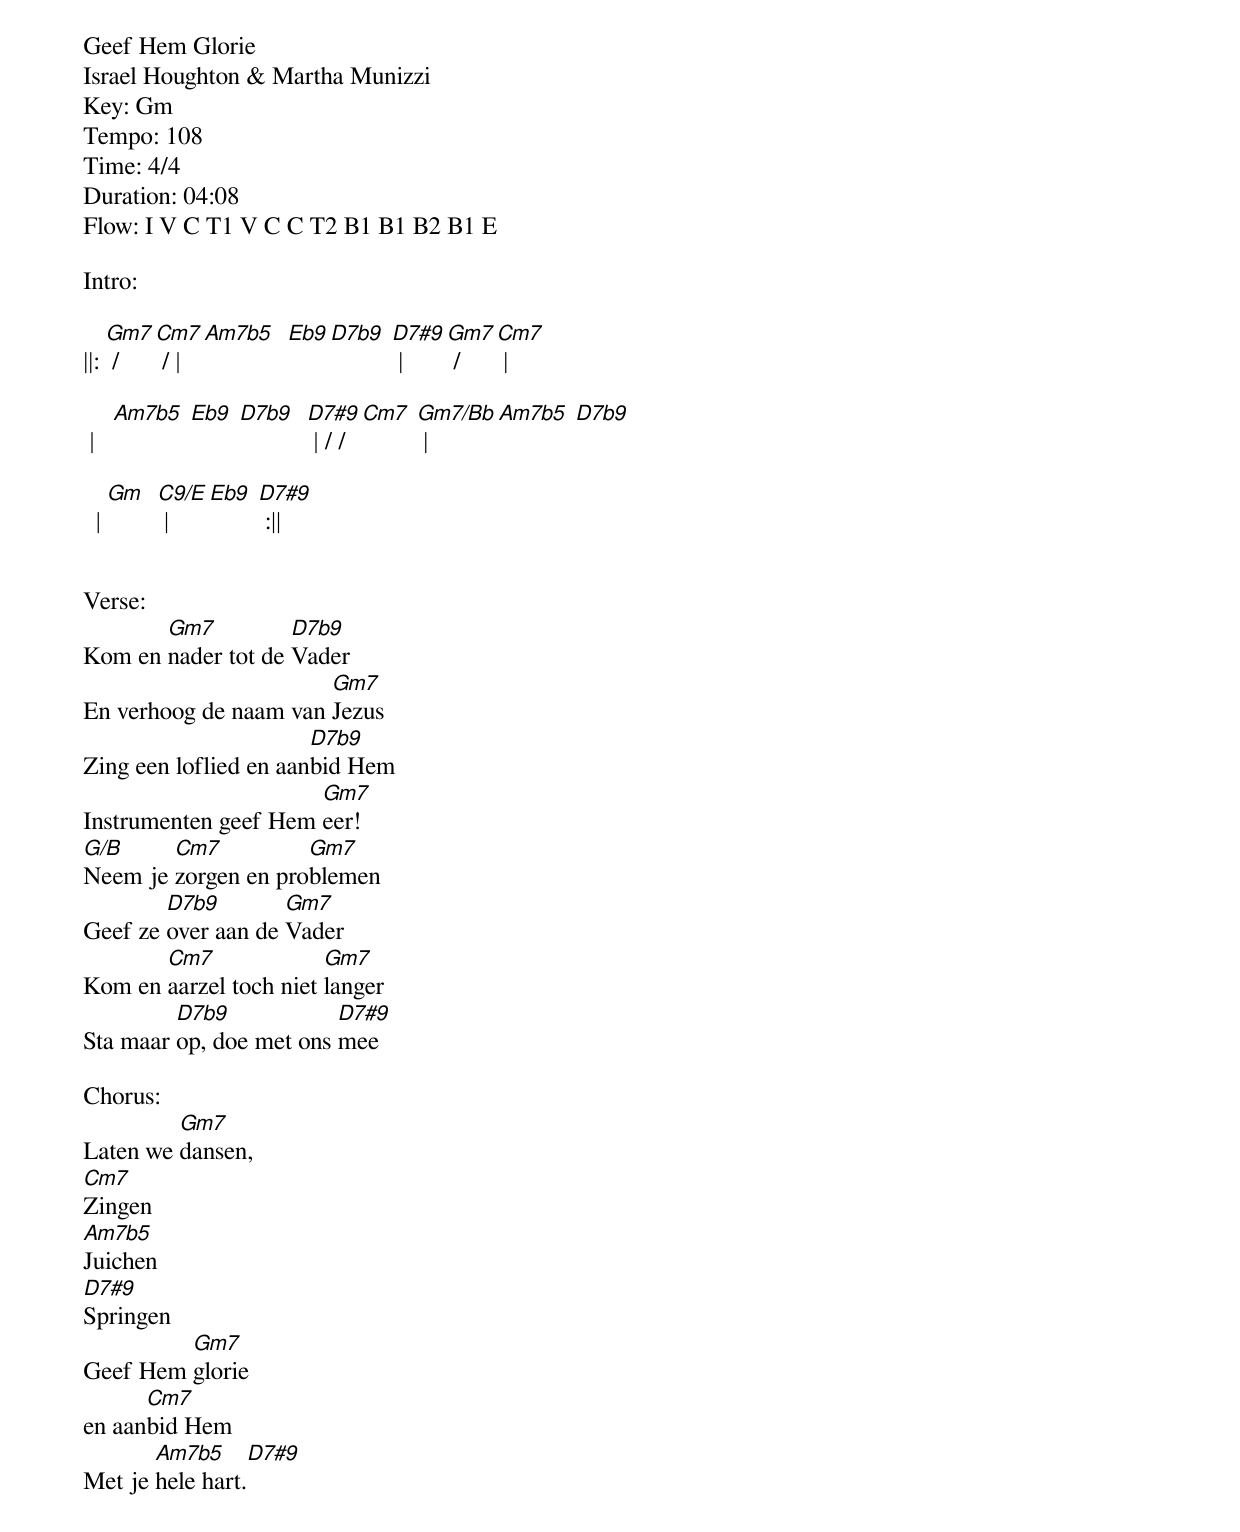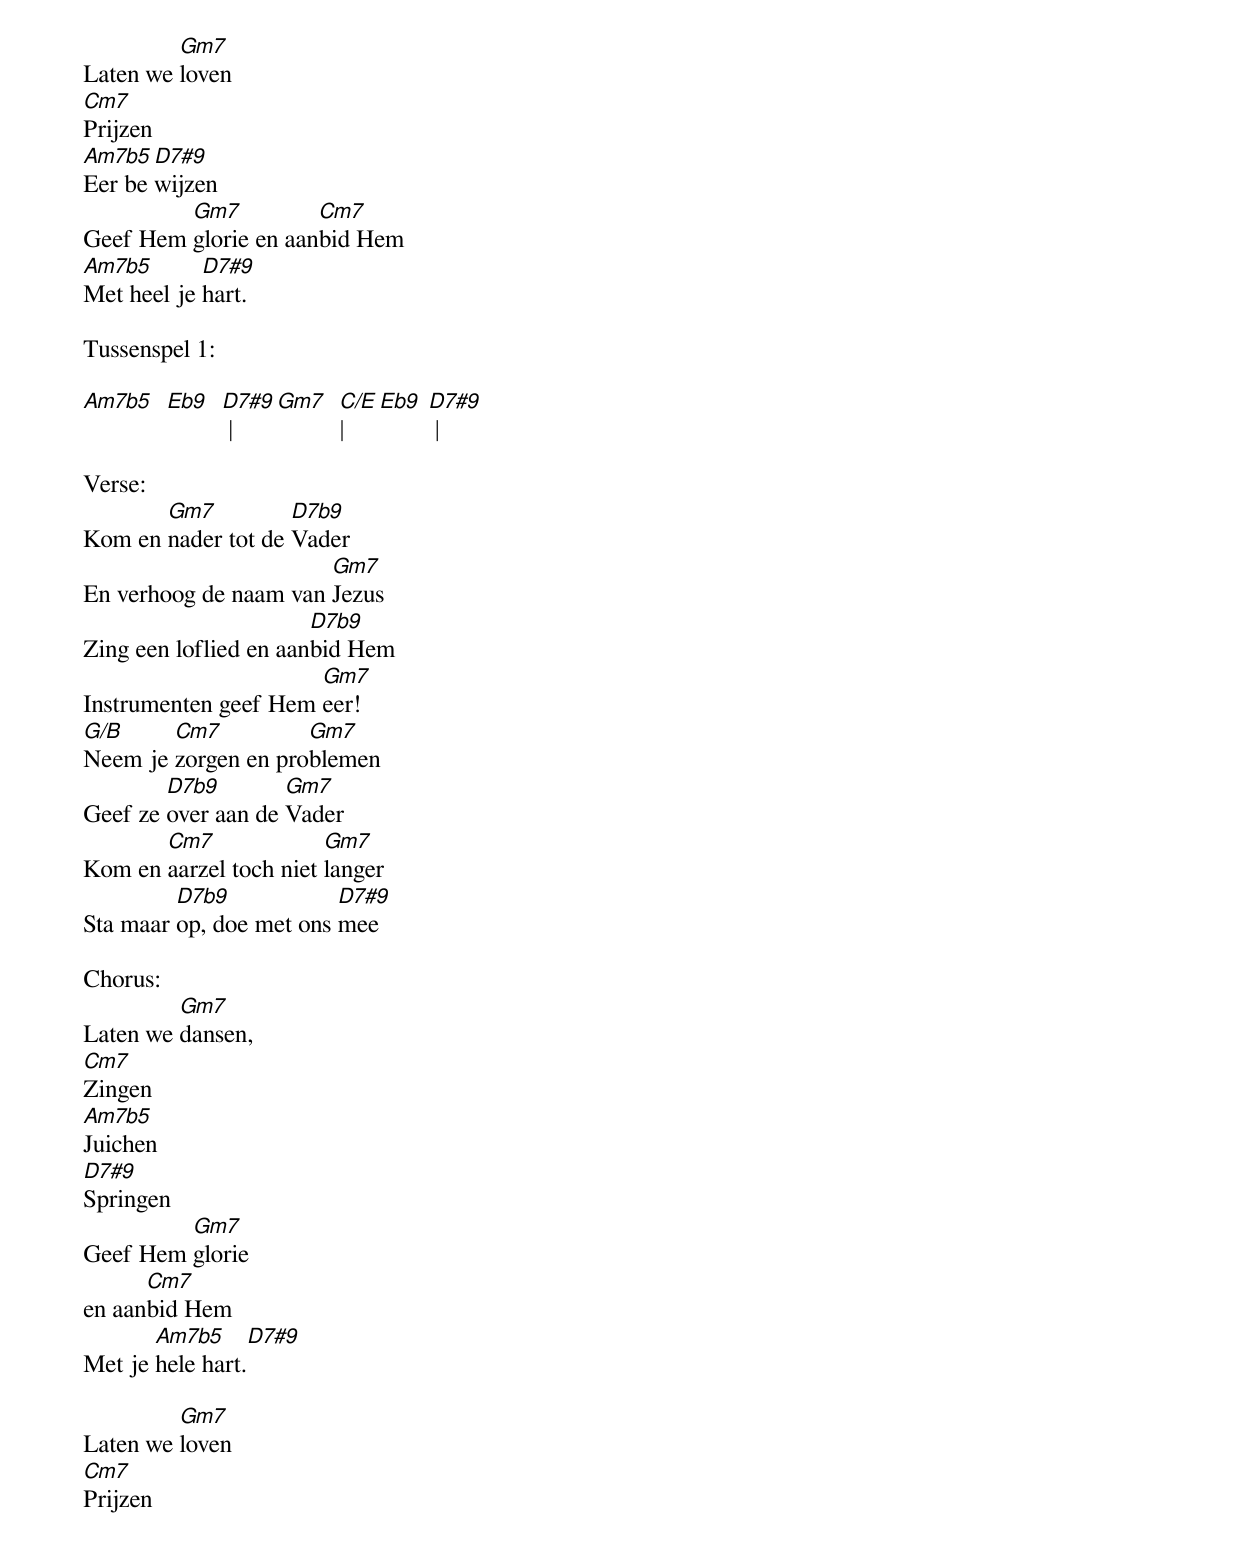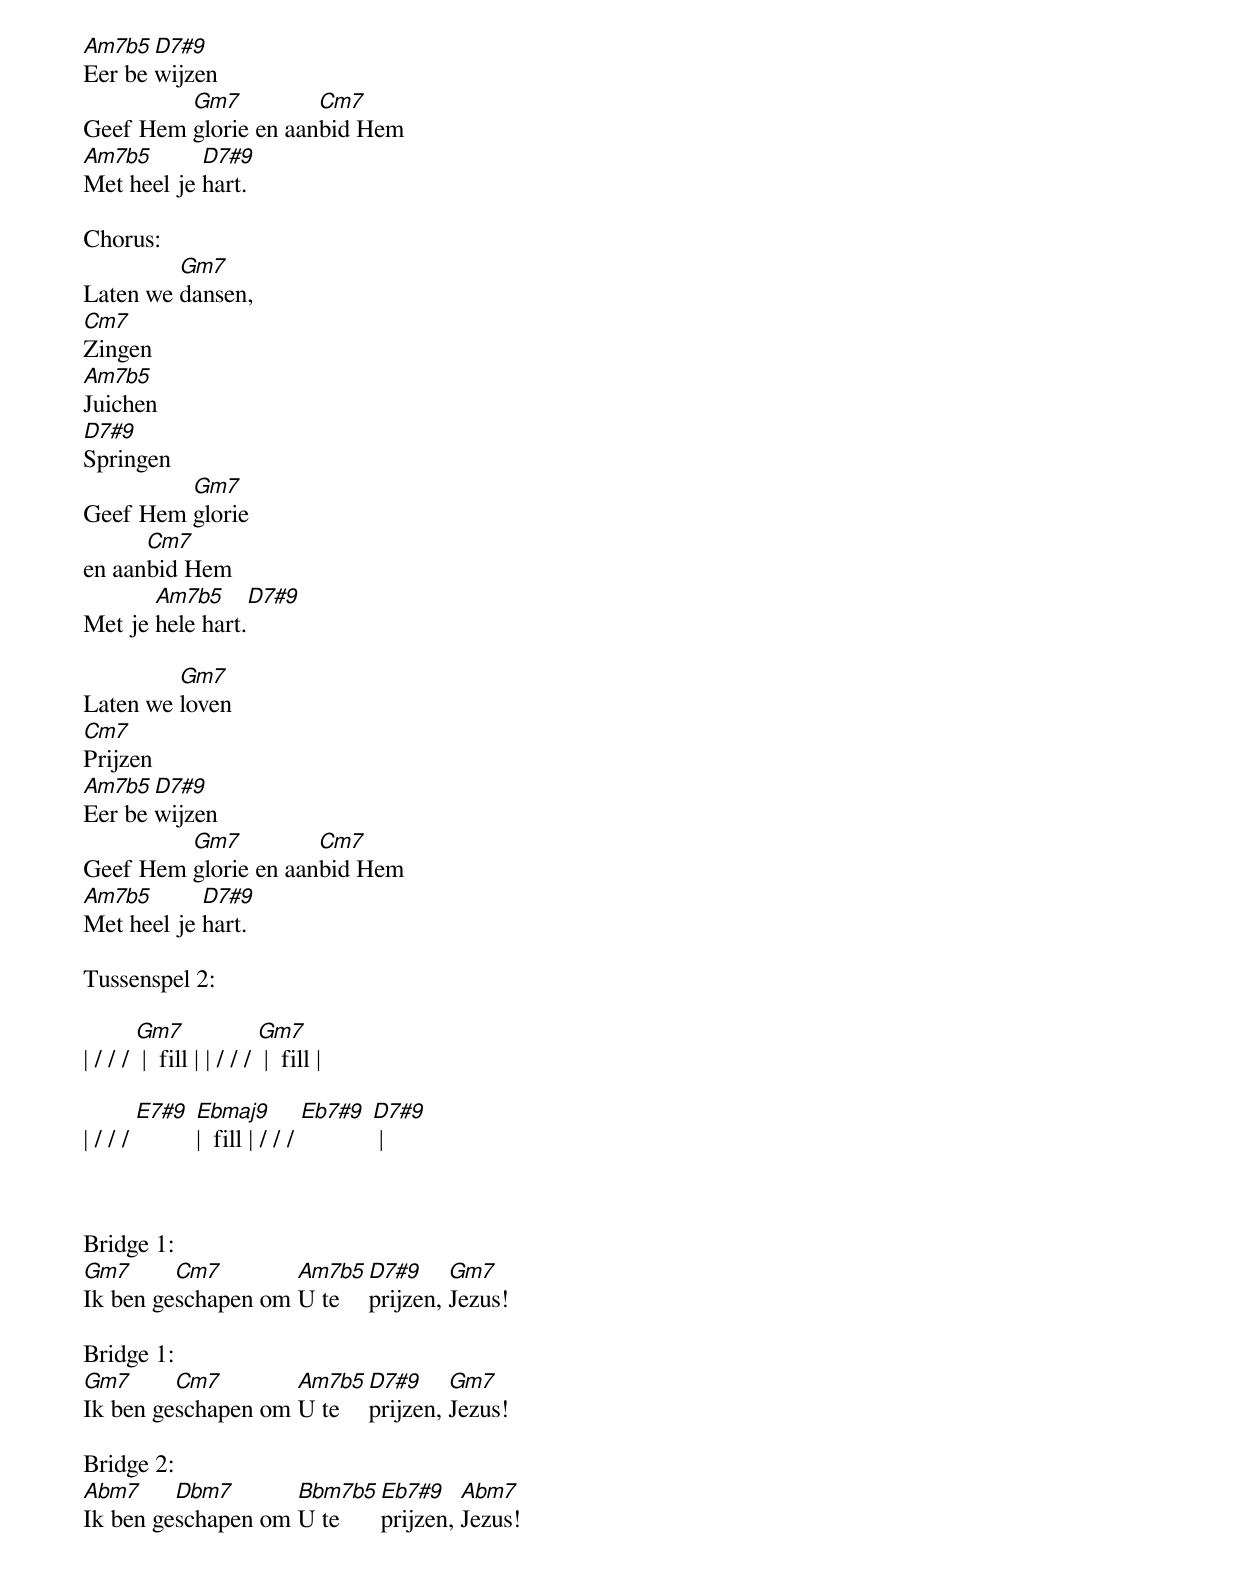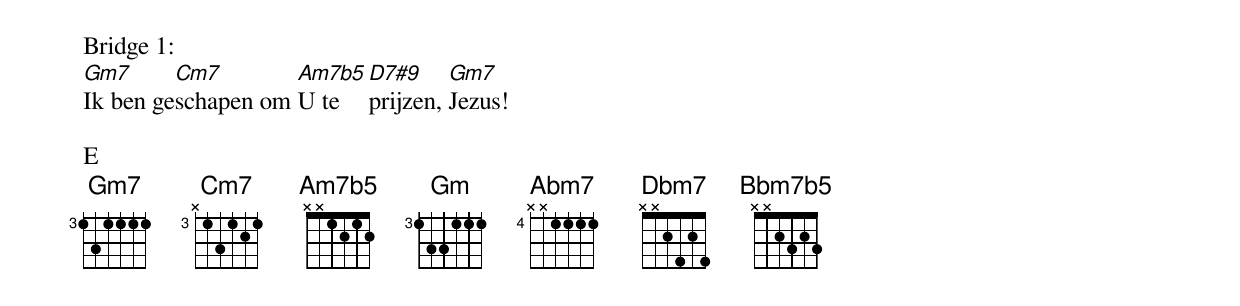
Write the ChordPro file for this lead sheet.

Geef Hem Glorie
Israel Houghton & Martha Munizzi
Key: Gm
Tempo: 108
Time: 4/4
Duration: 04:08
Flow: I V C T1 V C C T2 B1 B1 B2 B1 E

Intro:

||: [Gm7] / [Cm7] / | [Am7b5]  [Eb9][D7b9] [D7#9] | [Gm7] / [Cm7] |

 |   [Am7b5] [Eb9] [D7b9]  [D7#9] | / / [Cm7] [Gm7/Bb] | [Am7b5] [D7b9]

  | [Gm]  [C9/E] | [Eb9] [D7#9] :||


Verse:
Kom en [Gm7]nader tot de [D7b9]Vader
En verhoog de naam van [Gm7]Jezus
Zing een loflied en aan[D7b9]bid Hem
Instrumenten geef Hem [Gm7]eer!
[G/B]Neem je [Cm7]zorgen en pro[Gm7]blemen
Geef ze [D7b9]over aan de [Gm7]Vader
Kom en [Cm7]aarzel toch niet [Gm7]langer
Sta maar [D7b9]op, doe met ons [D7#9]mee

Chorus:
Laten we [Gm7]dansen,
[Cm7]Zingen
[Am7b5]Juichen
[D7#9]Springen
Geef Hem [Gm7]glorie
en aan[Cm7]bid Hem
Met je [Am7b5]hele hart.[D7#9]

Laten we [Gm7]loven
[Cm7]Prijzen
[Am7b5]Eer be[D7#9]wijzen
Geef Hem [Gm7]glorie en aan[Cm7]bid Hem
[Am7b5]Met heel je [D7#9]hart.

Tussenspel 1:

[Am7b5]  [Eb9]  [D7#9] |  [Gm7]  [C/E]| [Eb9] [D7#9] |

Verse:
Kom en [Gm7]nader tot de [D7b9]Vader
En verhoog de naam van [Gm7]Jezus
Zing een loflied en aan[D7b9]bid Hem
Instrumenten geef Hem [Gm7]eer!
[G/B]Neem je [Cm7]zorgen en pro[Gm7]blemen
Geef ze [D7b9]over aan de [Gm7]Vader
Kom en [Cm7]aarzel toch niet [Gm7]langer
Sta maar [D7b9]op, doe met ons [D7#9]mee

Chorus:
Laten we [Gm7]dansen,
[Cm7]Zingen
[Am7b5]Juichen
[D7#9]Springen
Geef Hem [Gm7]glorie
en aan[Cm7]bid Hem
Met je [Am7b5]hele hart.[D7#9]

Laten we [Gm7]loven
[Cm7]Prijzen
[Am7b5]Eer be[D7#9]wijzen
Geef Hem [Gm7]glorie en aan[Cm7]bid Hem
[Am7b5]Met heel je [D7#9]hart.

Chorus:
Laten we [Gm7]dansen,
[Cm7]Zingen
[Am7b5]Juichen
[D7#9]Springen
Geef Hem [Gm7]glorie
en aan[Cm7]bid Hem
Met je [Am7b5]hele hart.[D7#9]

Laten we [Gm7]loven
[Cm7]Prijzen
[Am7b5]Eer be[D7#9]wijzen
Geef Hem [Gm7]glorie en aan[Cm7]bid Hem
[Am7b5]Met heel je [D7#9]hart.

Tussenspel 2:

| / / / [Gm7] |  fill | | / / / [Gm7] |  fill |

| / / / [E7#9] [Ebmaj9]|  fill | / / / [Eb7#9] [D7#9] |



Bridge 1:
[Gm7]Ik ben ge[Cm7]schapen om [Am7b5]U te [D7#9]prijzen, [Gm7]Jezus!

Bridge 1:
[Gm7]Ik ben ge[Cm7]schapen om [Am7b5]U te [D7#9]prijzen, [Gm7]Jezus!

Bridge 2:
[Abm7]Ik ben ge[Dbm7]schapen om [Bbm7b5]U te [Eb7#9]prijzen, [Abm7]Jezus!

Bridge 1:
[Gm7]Ik ben ge[Cm7]schapen om [Am7b5]U te [D7#9]prijzen, [Gm7]Jezus!

E
